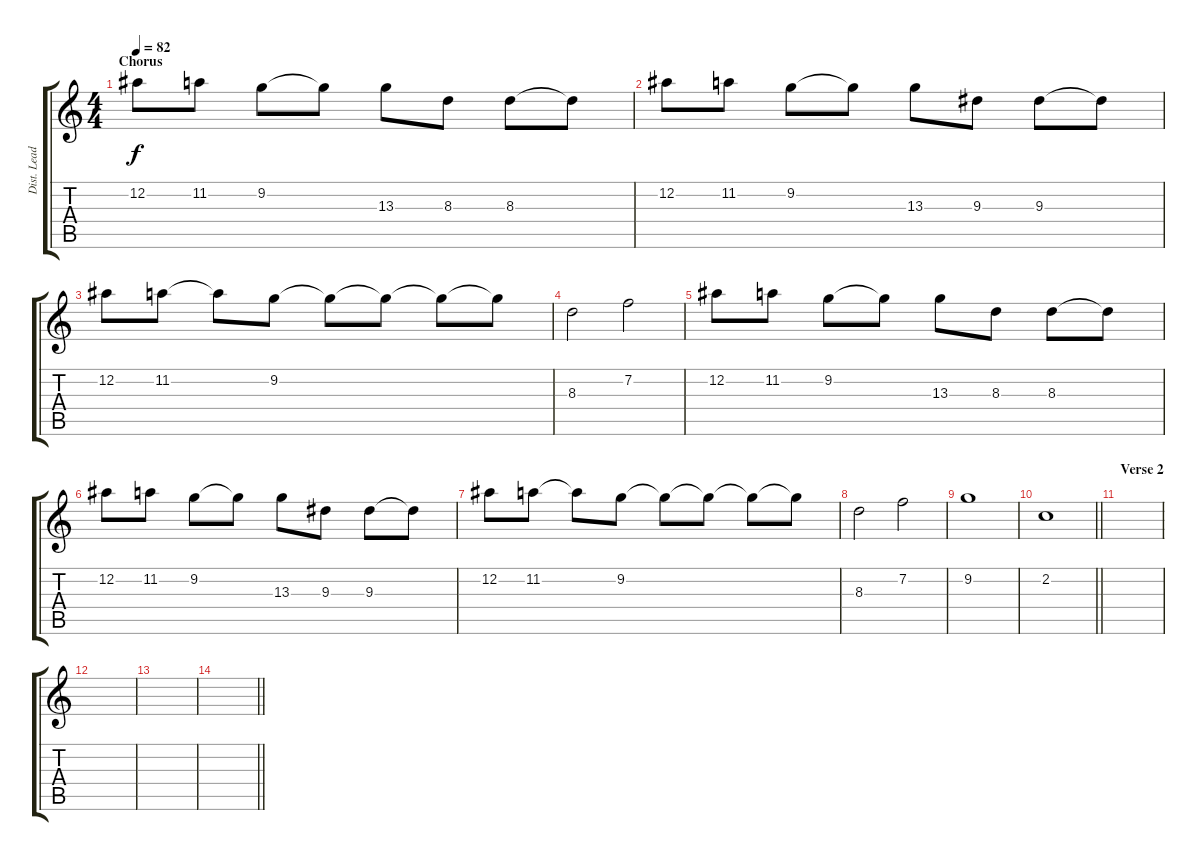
\track ("Dist. Lead Guitar" "Dist. Lead") {instrument distortionguitar}
\staff {score tabs}
\tuning (Eb4 Bb3 Gb3 Db3 Ab2 Db2) {hide}
\ts (4 4)
\section ("" "Chorus")
\tempo 82
\clef g2
\ks c
12.2.8{dy f} 11.2.8 9.2.8 9.2{t}.8 13.3.8 8.3.8 8.3.8 8.3{t}.8 |
12.2.8 11.2.8 9.2.8 9.2{t}.8 13.3.8 9.3.8 9.3.8 9.3{t}.8 |
12.2.8 11.2.8 11.2{t}.8 9.2.8 9.2{t}.8 9.2{t}.8 9.2{t}.8 9.2{t}.8 |
8.3.2 7.2.2 |
12.2.8 11.2.8 9.2.8 9.2{t}.8 13.3.8 8.3.8 8.3.8 8.3{t}.8 |
12.2.8 11.2.8 9.2.8 9.2{t}.8 13.3.8 9.3.8 9.3.8 9.3{t}.8 |
12.2.8 11.2.8 11.2{t}.8 9.2.8 9.2{t}.8 9.2{t}.8 9.2{t}.8 9.2{t}.8 |
8.3.2 7.2.2 |
9.2.1 |
\barLineRight lightlight
2.2.1 |
\section ("" "Verse 2")
|
|
|
\barLineRight lightlight
